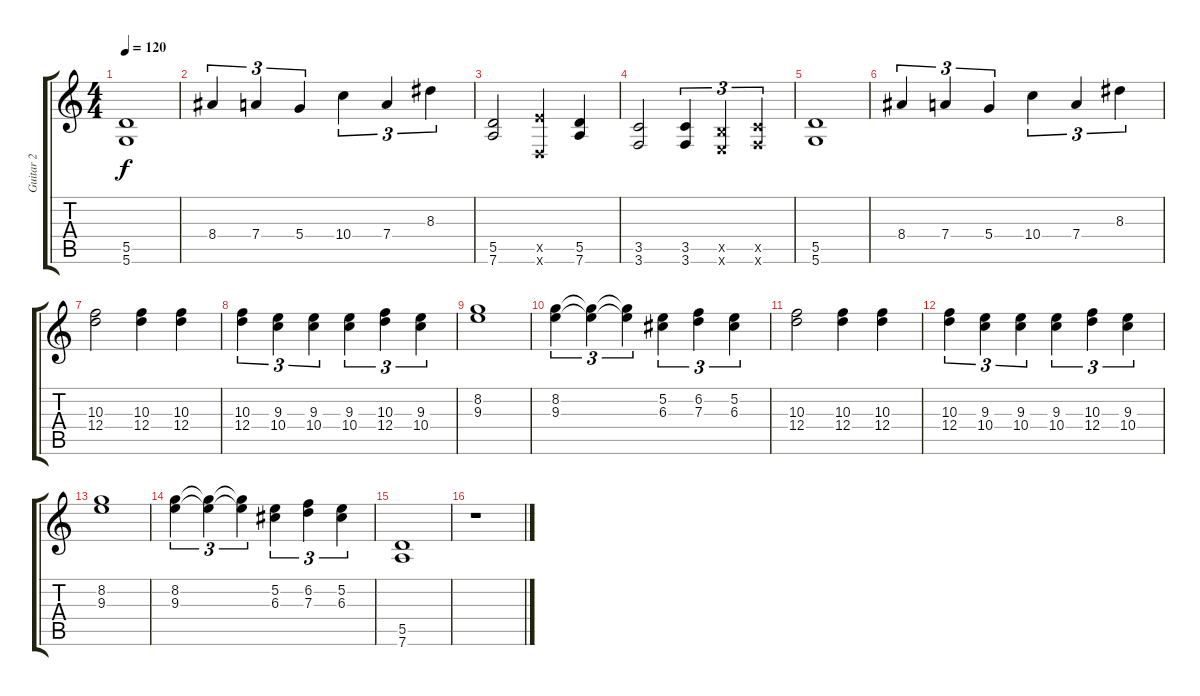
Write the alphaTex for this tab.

\track ("Guitar 2" "Guitar 2") {instrument distortionguitar}
\staff {score tabs}
\tuning (E4 B3 G3 D3 A2 D2) {hide}
\ts (4 4)
\tempo 120
\clef g2
\ks c
(5.5 5.6).1{dy f} |
8.4.4{tu (3 2)} 7.4.4{tu (3 2)} 5.4.4{tu (3 2)} 10.4.4{tu (3 2)} 7.4.4{tu (3 2)} 8.3.4{tu (3 2) instrument guitarharmonics} |
(5.5 7.6).2{instrument distortionguitar} (7.5{x} 0.6{x}).4 (5.5 7.6).4 |
(3.5 3.6).2 (3.5 3.6).4{tu (3 2)} (2.5{x} 2.6{x}).4{tu (3 2)} (3.5{x} 3.6{x}).4{tu (3 2)} |
(5.5 5.6).1 |
8.4.4{tu (3 2)} 7.4.4{tu (3 2)} 5.4.4{tu (3 2)} 10.4.4{tu (3 2)} 7.4.4{tu (3 2)} 8.3.4{tu (3 2) instrument guitarharmonics} |
(10.3 12.4).2{instrument distortionguitar} (10.3 12.4).4 (10.3 12.4).4 |
(10.3 12.4).4{tu (3 2)} (9.3 10.4).4{tu (3 2)} (9.3 10.4).4{tu (3 2)} (9.3 10.4).4{tu (3 2)} (10.3 12.4).4{tu (3 2)} (9.3 10.4).4{tu (3 2)} |
(8.2 9.3).1 |
(8.2 9.3).4{tu (3 2)} (8.2{t} 9.3{t}).4{tu (3 2)} (8.2{t} 9.3{t}).4{tu (3 2)} (5.2 6.3).4{tu (3 2)} (6.2 7.3).4{tu (3 2)} (5.2 6.3).4{tu (3 2)} |
(10.3 12.4).2 (10.3 12.4).4 (10.3 12.4).4 |
(10.3 12.4).4{tu (3 2)} (9.3 10.4).4{tu (3 2)} (9.3 10.4).4{tu (3 2)} (9.3 10.4).4{tu (3 2)} (10.3 12.4).4{tu (3 2)} (9.3 10.4).4{tu (3 2)} |
(8.2 9.3).1 |
(8.2 9.3).4{tu (3 2)} (8.2{t} 9.3{t}).4{tu (3 2)} (8.2{t} 9.3{t}).4{tu (3 2)} (5.2 6.3).4{tu (3 2)} (6.2 7.3).4{tu (3 2)} (5.2 6.3).4{tu (3 2)} |
(5.5 7.6).1 |
r.1
